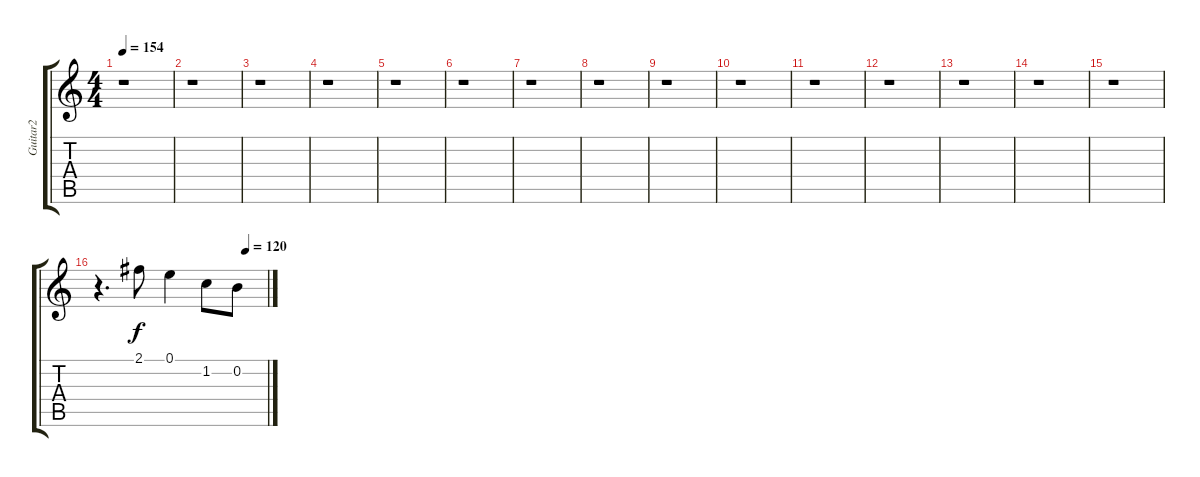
\track ("Guitar2" "Guitar2") {instrument overdrivenguitar}
\staff {score tabs}
\tuning (E4 B3 G3 D3 A2 E2) {hide}
\ts (4 4)
\tempo 154
\clef g2
\ks c
r.1{dy f} |
r.1 |
r.1 |
r.1 |
r.1 |
r.1 |
r.1 |
r.1 |
r.1 |
r.1 |
r.1 |
r.1 |
r.1 |
r.1 |
r.1 |
\tempo (120 0.875)
r.4{d} 2.1.8 0.1.4 1.2.8 0.2.8
